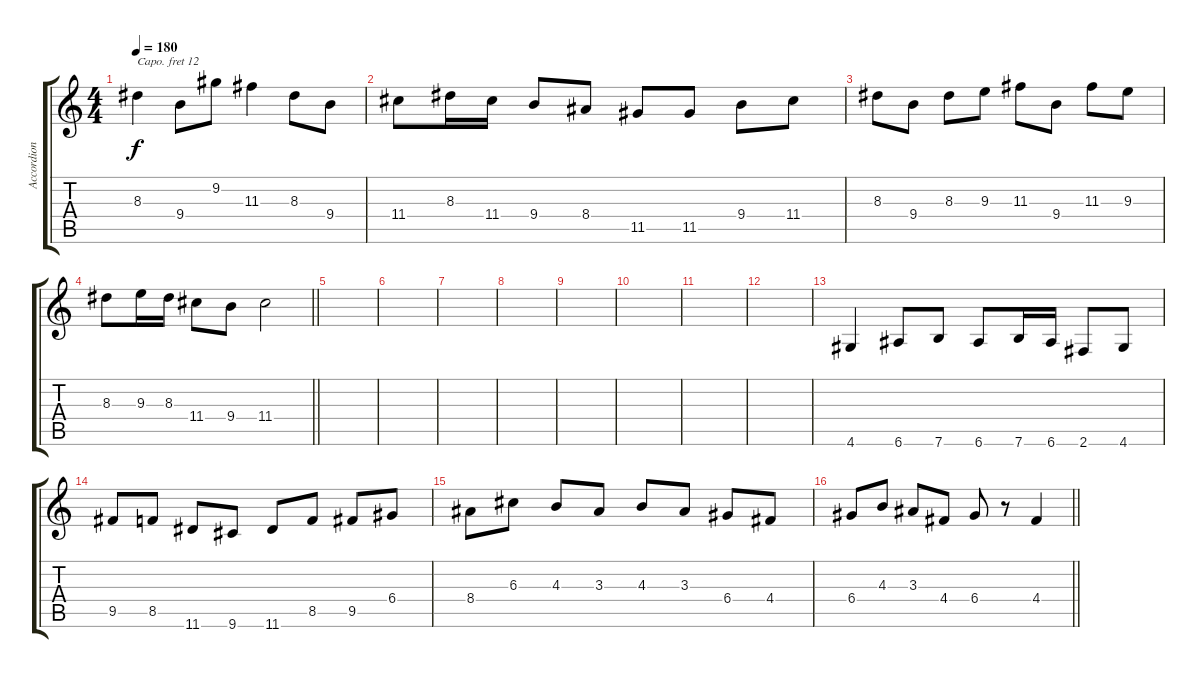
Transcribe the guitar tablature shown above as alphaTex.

\track ("Accordion" "Accordion") {instrument accordion}
\staff {score tabs}
\capo 12
\tuning (E4 B3 G3 D3 A2 E2) {hide}
\ts (4 4)
\tempo 180
\clef g2
\ks c
8.3.4{dy f} 9.4.8 9.2.8 11.3.4 8.3.8 9.4.8 |
11.4.8 8.3.16 11.4.16 9.4.8 8.4.8 11.5.8 11.5.8 9.4.8 11.4.8 |
8.3.8 9.4.8 8.3.8 9.3.8 11.3.8 9.4.8 11.3.8 9.3.8 |
\barLineRight lightlight
8.3.8 9.3.16 8.3.16 11.4.8 9.4.8 11.4.2 |
\section ("" "")
|
|
|
|
|
|
|
|
4.6.4 6.6.8 7.6.8 6.6.8 7.6.16 6.6.16 2.6.8 4.6.8 |
9.5.8 8.5.8 11.6.8 9.6.8 11.6.8 8.5.8 9.5.8 6.4.8 |
8.4.8 6.3.8 4.3.8 3.3.8 4.3.8 3.3.8 6.4.8 4.4.8 |
\barLineRight lightlight
6.4.8 4.3.8 3.3.8 4.4.8 6.4.8 r.8 4.4.4
